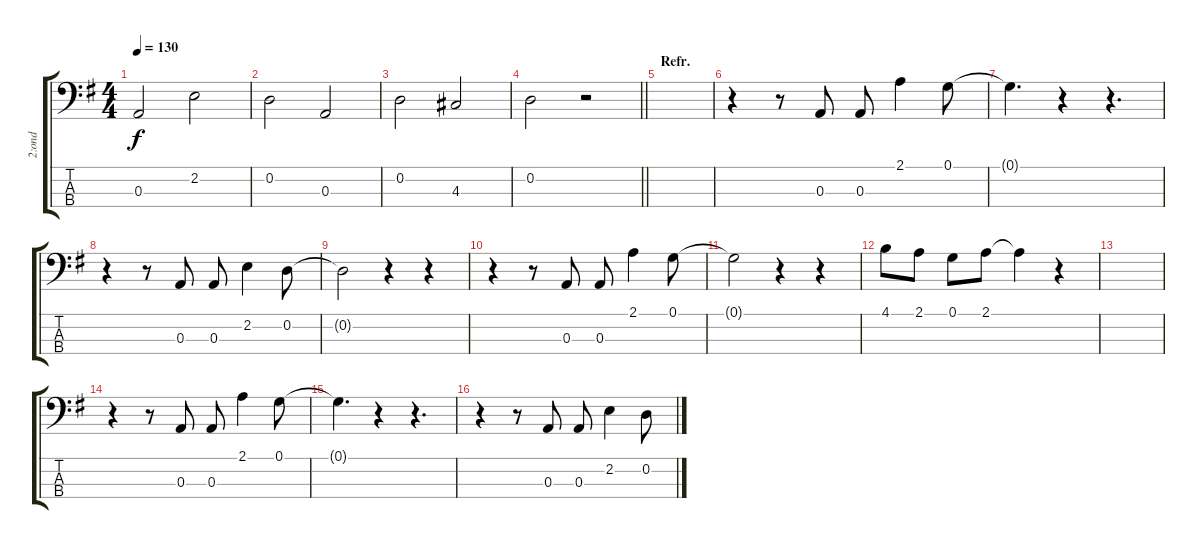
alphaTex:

\track ("2:ond" "2:ond") {instrument electricbassfinger}
\staff {score tabs}
\tuning (G2 D2 A1 E1) {hide}
\ts (4 4)
\tempo 130
\clef f4
\ks g
0.3.2{dy f} 2.2.2 |
0.2.2 0.3.2 |
0.2.2 4.3.2 |
\barLineRight lightlight
0.2.2 r.2 |
\section ("" "Refr.")
|
r.4 r.8 0.3.8 0.3.8 2.1.4 0.1.8 |
0.1{t}.4{d} r.4 r.4{d} |
r.4 r.8 0.3.8 0.3.8 2.2.4 0.2.8 |
0.2{t}.2 r.4 r.4 |
r.4 r.8 0.3.8 0.3.8 2.1.4 0.1.8 |
0.1{t}.2 r.4 r.4 |
4.1.8 2.1.8 0.1.8 2.1.8 2.1{t}.4 r.4 |
|
r.4 r.8 0.3.8 0.3.8 2.1.4 0.1.8 |
0.1{t}.4{d} r.4 r.4{d} |
r.4 r.8 0.3.8 0.3.8 2.2.4 0.2.8
